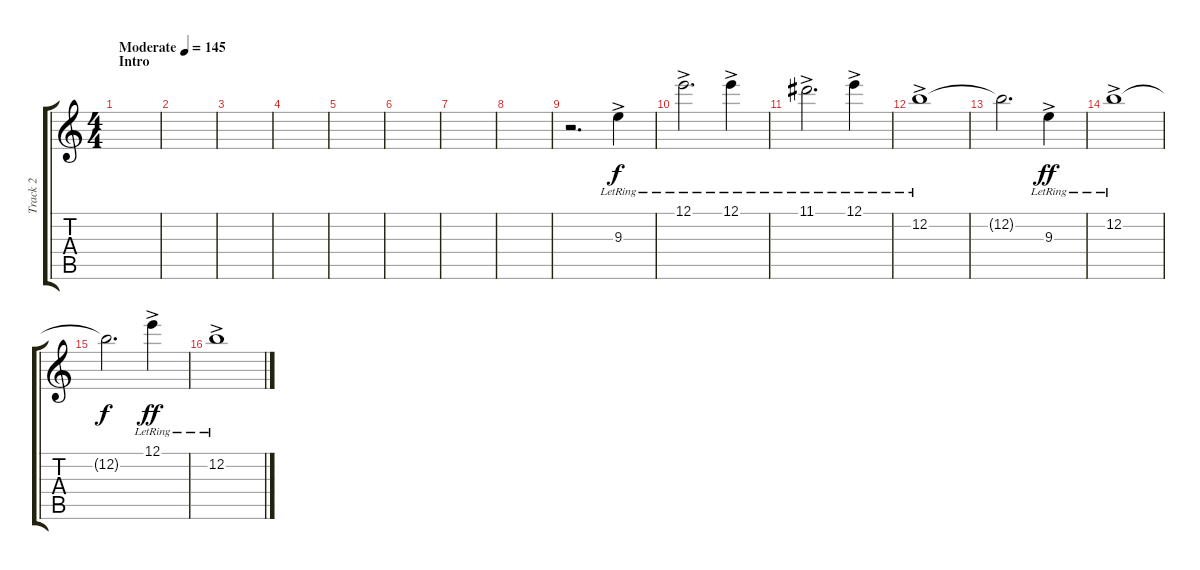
\track ("Track 2" "Track 2") {instrument electricguitarjazz}
\staff {score tabs}
\tuning (E4 B3 G3 D3 A2 E2) {hide}
\ts (4 4)
\section ("" "Intro")
\tempo (145 "Moderate")
\clef g2
\ks c
|
|
|
|
|
|
|
|
r.2{d} 9.3{ac lr}.4 |
12.1{ac lr}.2{d} 12.1{ac lr}.4 |
11.1{ac lr}.2{d} 12.1{ac lr}.4 |
12.2{ac lr}.1 |
12.2{t}.2{d dy f} 9.3{ac lr}.4{dy ff} |
12.2{ac lr}.1 |
12.2{t}.2{d dy f} 12.1{ac lr}.4{dy ff} |
12.2{ac lr}.1
